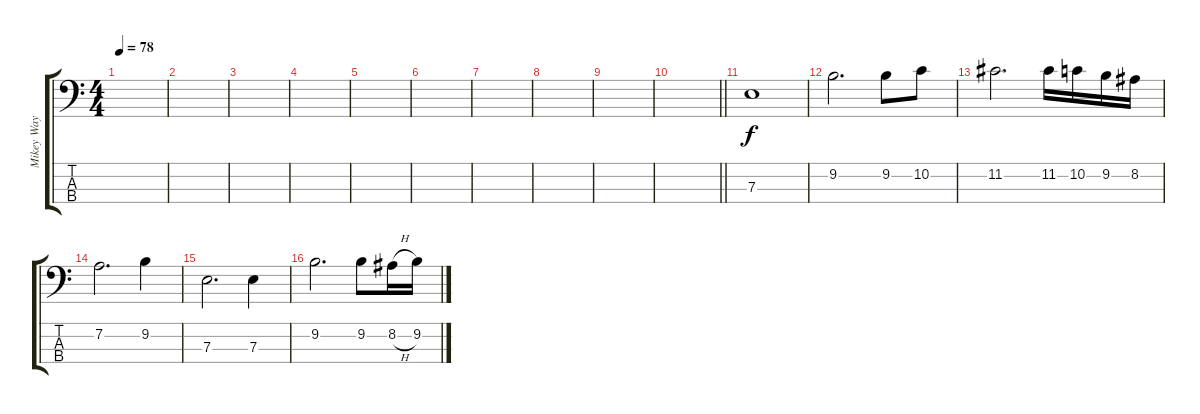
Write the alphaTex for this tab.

\track ("Mikey Way [Bass]" "Mikey Way ") {instrument electricbasspick}
\staff {score tabs}
\tuning (G2 D2 A1 E1) {hide}
\ts (4 4)
\tempo 78
\clef f4
\ks c
|
|
|
|
|
|
|
|
|
\barLineRight lightlight
|
7.3.1 |
9.2.2{d} 9.2.8 10.2.8 |
11.2.2{d} 11.2.16 10.2.16 9.2.16 8.2.16 |
7.2.2{d} 9.2.4 |
7.3.2{d} 7.3.4 |
9.2.2{d} 9.2.8 8.2{h}.16 9.2.16
